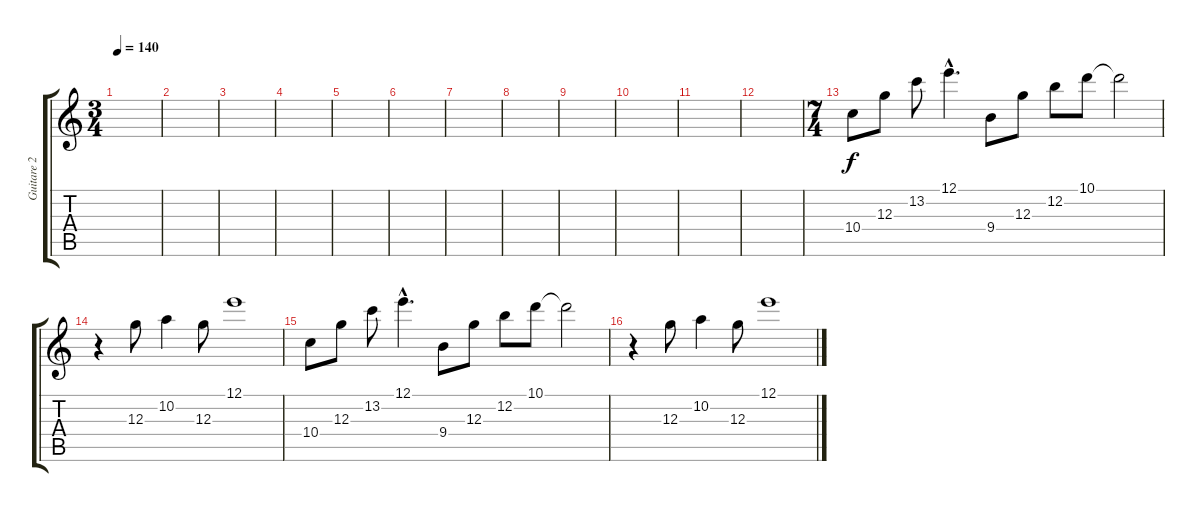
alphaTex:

\track ("Guitare 2" "Guitare 2") {instrument acousticguitarsteel}
\staff {score tabs}
\tuning (E4 B3 G3 D3 A2 D2) {hide}
\ts (3 4)
\tempo 140
\clef g2
\ks c
|
|
|
|
|
|
|
|
|
|
|
|
\ts (7 4)
10.4.8 12.3.8 13.2.8 12.1{hac}.4{d} 9.4.8 12.3.8 12.2.8 10.1.8 10.1{t}.2 |
r.4 12.3.8 10.2.4 12.3.8 12.1.1 |
10.4.8 12.3.8 13.2.8 12.1{hac}.4{d} 9.4.8 12.3.8 12.2.8 10.1.8 10.1{t}.2 |
r.4 12.3.8 10.2.4 12.3.8 12.1.1
